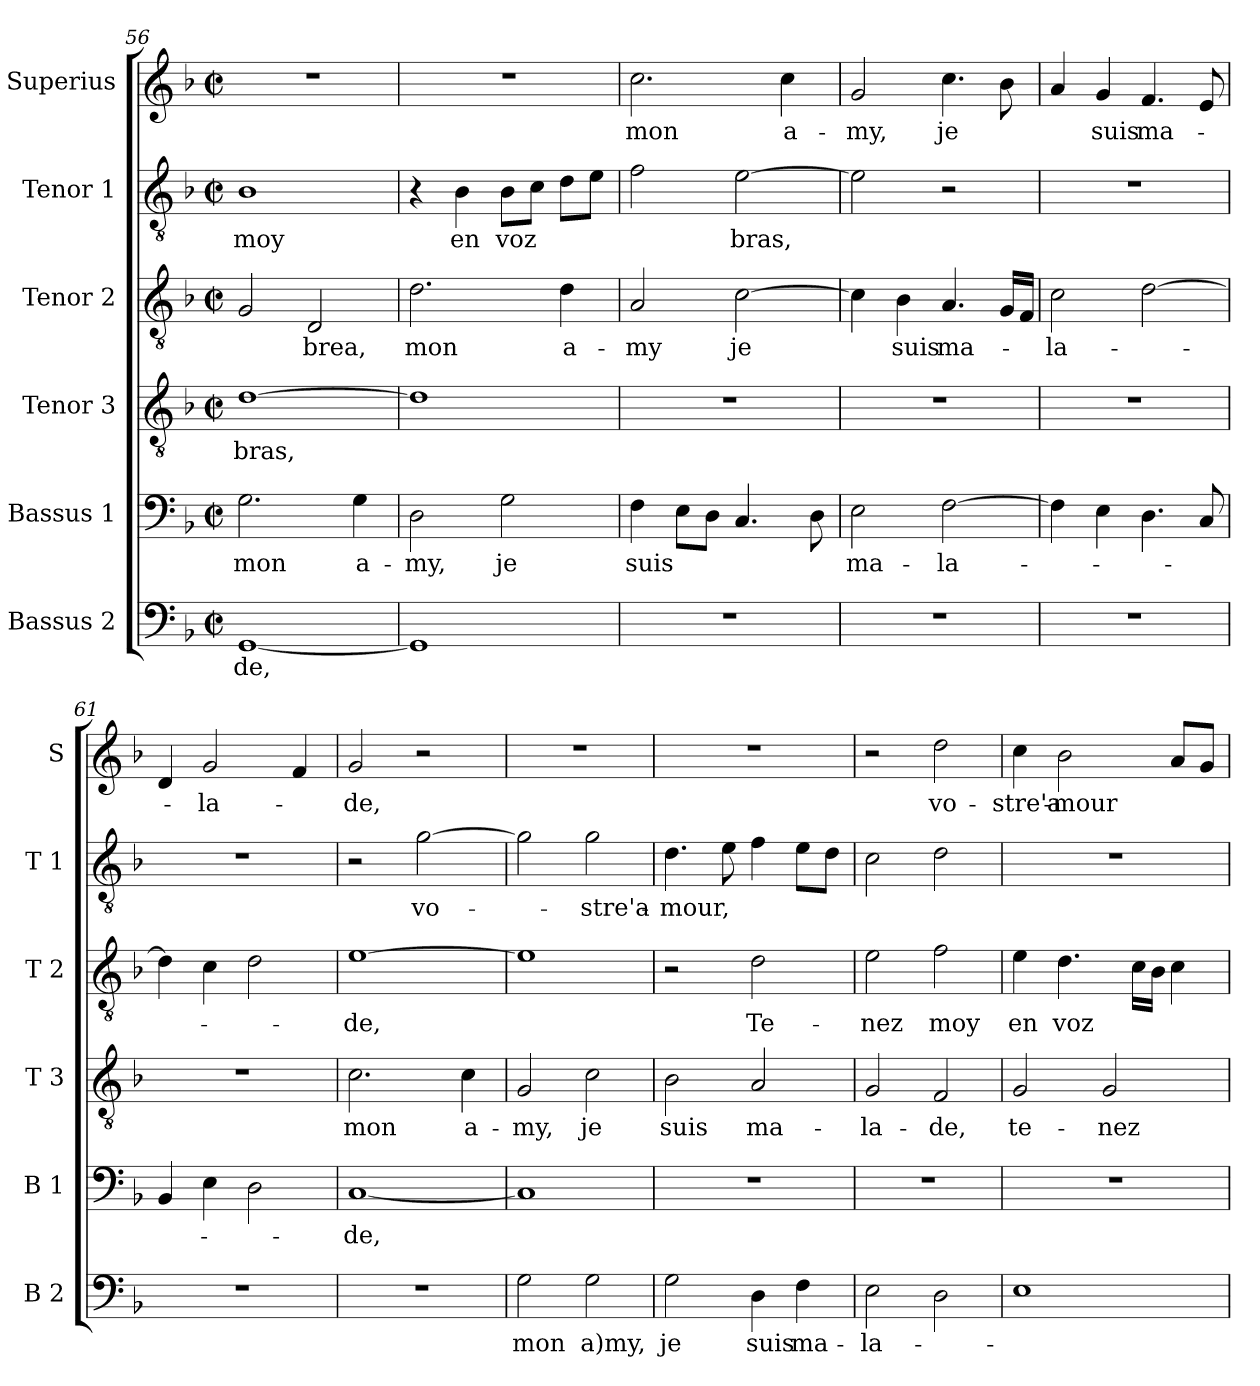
**kern	**text	**kern	**text	**kern	**text	**kern	**text	**kern	**text	**kern	**text
*part6	*part6	*part5	*part5	*part4	*part4	*part3	*part3	*part2	*part2	*part1	*part1
*staff6	*staff6	*staff5	*staff5	*staff4	*staff4	*staff3	*staff3	*staff2	*staff2	*staff1	*staff1
*I"Bassus 2	*	*I"Bassus 1	*	*I"Tenor 3	*	*I"Tenor 2	*	*I"Tenor 1	*	*I"Superius	*
*I'B 2	*	*I'B 1	*	*I'T 3	*	*I'T 2	*	*I'T 1	*	*I'S	*
*clefF4	*	*clefF4	*	*clefGv2	*	*clefGv2	*	*clefGv2	*	*clefG2	*
*k[b-]	*	*k[b-]	*	*k[b-]	*	*k[b-]	*	*k[b-]	*	*k[b-]	*
*F:	*	*F:	*	*F:	*	*F:	*	*F:	*	*F:	*
*M2/2	*	*M2/2	*	*M2/2	*	*M2/2	*	*M2/2	*	*M2/2	*
*met(c|)	*	*met(c|)	*	*met(c|)	*	*met(c|)	*	*met(c|)	*	*met(c|)	*
=56	=56	=56	=56	=56	=56	=56	=56	=56	=56	=56	=56
[1GG	-de,	2.G\	mon	[1d	bras,	2G/	.	1B-	moy	1r	.
.	.	.	.	.	.	2D/	brea,	.	.	.	.
.	.	4G\	a-	.	.	.	.	.	.	.	.
=57	=57	=57	=57	=57	=57	=57	=57	=57	=57	=57	=57
1GG]	.	2D\	-my,	1d]	.	2.d\	mon	4r	.	1r	.
.	.	.	.	.	.	.	.	4B-\	en	.	.
.	.	2G\	je	.	.	.	.	8B-\L	voz	.	.
.	.	.	.	.	.	.	.	8c\J	.	.	.
.	.	.	.	.	.	4d\	a-	8d\L	.	.	.
.	.	.	.	.	.	.	.	8e\J	.	.	.
=58	=58	=58	=58	=58	=58	=58	=58	=58	=58	=58	=58
1r	.	4F\	suis	1r	.	2A/	-my	2f\	.	2.cc\	mon
.	.	8E\L	.	.	.	.	.	.	.	.	.
.	.	8D\J	.	.	.	.	.	.	.	.	.
.	.	4.C/	.	.	.	[2c\	je	[2e\	bras,	.	.
.	.	.	.	.	.	.	.	.	.	4cc\	a-
.	.	8D\	.	.	.	.	.	.	.	.	.
=59	=59	=59	=59	=59	=59	=59	=59	=59	=59	=59	=59
1r	.	2E\	ma-	1r	.	4c\]	.	2e\]	.	2g/	-my,
.	.	.	.	.	.	4B-\	suis	.	.	.	.
.	.	[2F\	-la-	.	.	4.A/	ma-	2r	.	4.cc\	je
.	.	.	.	.	.	16G/LL	.	.	.	8b-\	.
.	.	.	.	.	.	16F/JJ	.	.	.	.	.
!!LO:PB:g=z
=60	=60	=60	=60	=60	=60	=60	=60	=60	=60	=60	=60
1r	.	4F\]	.	1r	.	2c\	-la-	1r	.	4a/	.
.	.	4E\	.	.	.	.	.	.	.	4g/	suis
.	.	4.D\	.	.	.	[2d\	.	.	.	4.f/	ma-
.	.	8C/	.	.	.	.	.	.	.	8e/	.
=61	=61	=61	=61	=61	=61	=61	=61	=61	=61	=61	=61
1r	.	4BB-/	.	1r	.	4d\]	.	1r	.	4d/	.
.	.	4E\	.	.	.	4c\	.	.	.	2g/	-la-
.	.	2D\	.	.	.	2d\	.	.	.	.	.
.	.	.	.	.	.	.	.	.	.	4f/	.
=62	=62	=62	=62	=62	=62	=62	=62	=62	=62	=62	=62
1r	.	[1C	-de,	2.c\	mon	[1e	-de,	2r	.	2g/	-de,
.	.	.	.	.	.	.	.	[2g\	vo-	2r	.
.	.	.	.	4c\	a-	.	.	.	.	.	.
=63	=63	=63	=63	=63	=63	=63	=63	=63	=63	=63	=63
2G\	mon	1C]	.	2G/	-my,	1e]	.	2g\]	.	1r	.
2G\	a)my,	.	.	2c\	je	.	.	2g\	-stre'a-	.	.
=64	=64	=64	=64	=64	=64	=64	=64	=64	=64	=64	=64
2G\	je	1r	.	2B-\	suis	2r	.	4.d\	-mour,	1r	.
.	.	.	.	.	.	.	.	8e\	.	.	.
4D\	suis	.	.	2A/	ma-	2d\	Te-	4f\	.	.	.
4F\	ma-	.	.	.	.	.	.	8e\L	.	.	.
.	.	.	.	.	.	.	.	8d\J	.	.	.
=65	=65	=65	=65	=65	=65	=65	=65	=65	=65	=65	=65
2E\	-la-	1r	.	2G/	-la-	2e\	-nez	2c\	.	2r	.
2D\	.	.	.	2F/	-de,	2f\	moy	2d\	.	2dd\	vo-
!!LO:LB:g=z
=66	=66	=66	=66	=66	=66	=66	=66	=66	=66	=66	=66
1E	.	1r	.	2G/	te-	4e\	en	1r	.	4cc\	-stre'a-
.	.	.	.	.	.	4.d\	voz	.	.	2b-\	-mour
.	.	.	.	2G/	-nez	.	.	.	.	.	.
.	.	.	.	.	.	16c\LL	.	.	.	.	.
.	.	.	.	.	.	16B-\JJ	.	.	.	.	.
.	.	.	.	.	.	4c\	.	.	.	8a/L	.
.	.	.	.	.	.	.	.	.	.	8g/J	.
=	=	=	=	=	=	=	=	=	=	=	=
*-	*-	*-	*-	*-	*-	*-	*-	*-	*-	*-	*-
